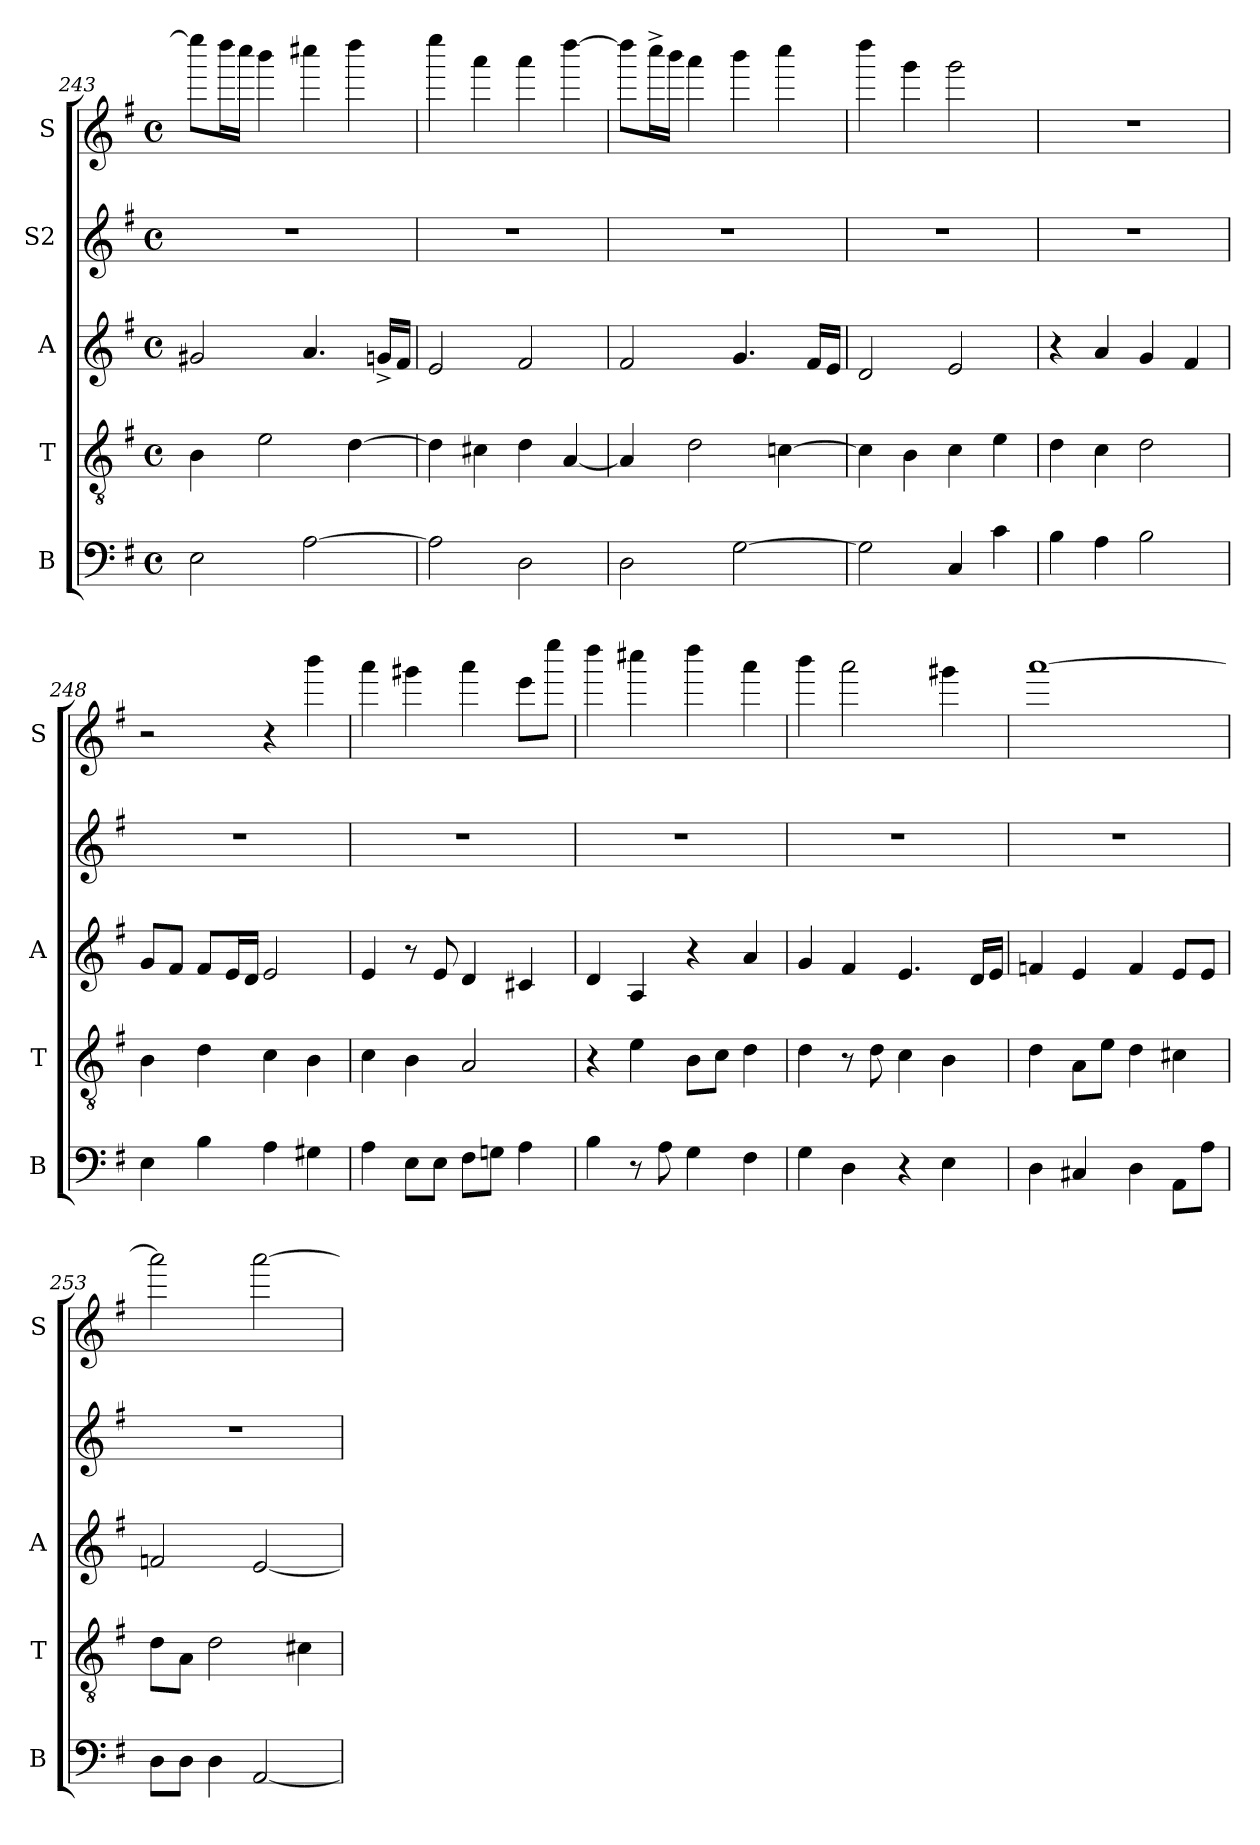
**kern	**kern	**kern	**kern	**kern
*part5	*part4	*part3	*part2	*part1
*staff5	*staff4	*staff3	*staff2	*staff1
*I"B	*I"T	*I"A	*I"S2	*I"S
*I'B	*I'T	*I'A	*	*I'S
*clefF4	*clefGv2	*clefG2	*clefG2	*clefG2
*k[f#]	*k[f#]	*k[f#]	*k[f#]	*k[f#]
*G:	*G:	*G:	*G:	*G:
*M4/4	*M4/4	*M4/4	*M4/4	*M4/4
*met(c)	*met(c)	*met(c)	*met(c)	*met(c)
=243	=243	=243	=243	=243
2E\	4B\	2g#/	1r	8eeee\L]
.	.	.	.	16dddd\L
.	.	.	.	16cccc\JJ
.	2e\	.	.	4bbb\
[<2A\	.	4.a/	.	4cccc#X\
.	[<4d\	.	.	4dddd\
.	.	16g^</LL	.	.
.	.	16f#/JJ	.	.
!!LO:LB:g=z
=244	=244	=244	=244	=244
2A\]	4d\]	2e/	1r	4eeee\
.	4c#X\	.	.	4aaa\
2D\	4d\	2f#/	.	4aaa\
.	[<4A/	.	.	[>4dddd\
=245	=245	=245	=245	=245
2D\	4A/]	2f#/	1r	8dddd\L]
.	.	.	.	16cccc^>\L
.	.	.	.	16bbb\JJ
.	2d\	.	.	4aaa\
[>2G\	.	4.g/	.	4bbb\
.	[>4cn\	.	.	4cccc\
.	.	16f#/LL	.	.
.	.	16e/JJ	.	.
=246	=246	=246	=246	=246
2G\]	4c\]	2d/	1r	4dddd\
.	4B\	.	.	4ggg\
4C/	4c\	2e/	.	2ggg\
4c\	4e\	.	.	.
=247	=247	=247	=247	=247
4B\	4d\	4r	1r	1r
4A\	4c\	4a/	.	.
2B\	2d\	4g/	.	.
.	.	4f#/	.	.
=248	=248	=248	=248	=248
4E\	4B\	8g/L	1r	2r
.	.	8f#/J	.	.
4B\	4d\	8f#/L	.	.
.	.	16e/L	.	.
.	.	16d/JJ	.	.
4A\	4c\	2e/	.	4r
4G#X\	4B\	.	.	4bbb\
=249	=249	=249	=249	=249
4A\	4c\	4e/	1r	4aaa\
8E\L	4B\	8r	.	4ggg#X\
8E\J	.	8e/	.	.
8F#\L	2A/	4d/	.	4aaa\
8Gn\J	.	.	.	.
4A\	.	4c#X/	.	8eee\L
.	.	.	.	8eeee\J
!!LO:PB:g=z
=250	=250	=250	=250	=250
4B\	4r	4d/	1r	4dddd\
8r	4e\	4A/	.	4cccc#X\
8A\	.	.	.	.
4G\	8B\L	4r	.	4dddd\
.	8c\J	.	.	.
4F#\	4d\	4a/	.	4aaa\
=251	=251	=251	=251	=251
4G\	4d\	4g/	1r	4bbb\
4D\	8r	4f#/	.	2aaa\
.	8d\	.	.	.
4r	4c\	4.e/	.	.
4E\	4B\	.	.	4ggg#X\
.	.	16d/LL	.	.
.	.	16e/JJ	.	.
=252	=252	=252	=252	=252
4D\	4d\	4fn/	1r	[<1aaa
4C#X/	8A\L	4e/	.	.
.	8e\J	.	.	.
4D\	4d\	4f/	.	.
8AA\L	4c#X\	8e/L	.	.
8A\J	.	8e/J	.	.
=253	=253	=253	=253	=253
8D\L	8d\L	2fn/	1r	2aaa\]
8D\J	8A\J	.	.	.
4D\	2d\	.	.	.
[<2AA/	.	[<2e/	.	[<2aaa\
.	4c#X\	.	.	.
=	=	=	=	=
*-	*-	*-	*-	*-
